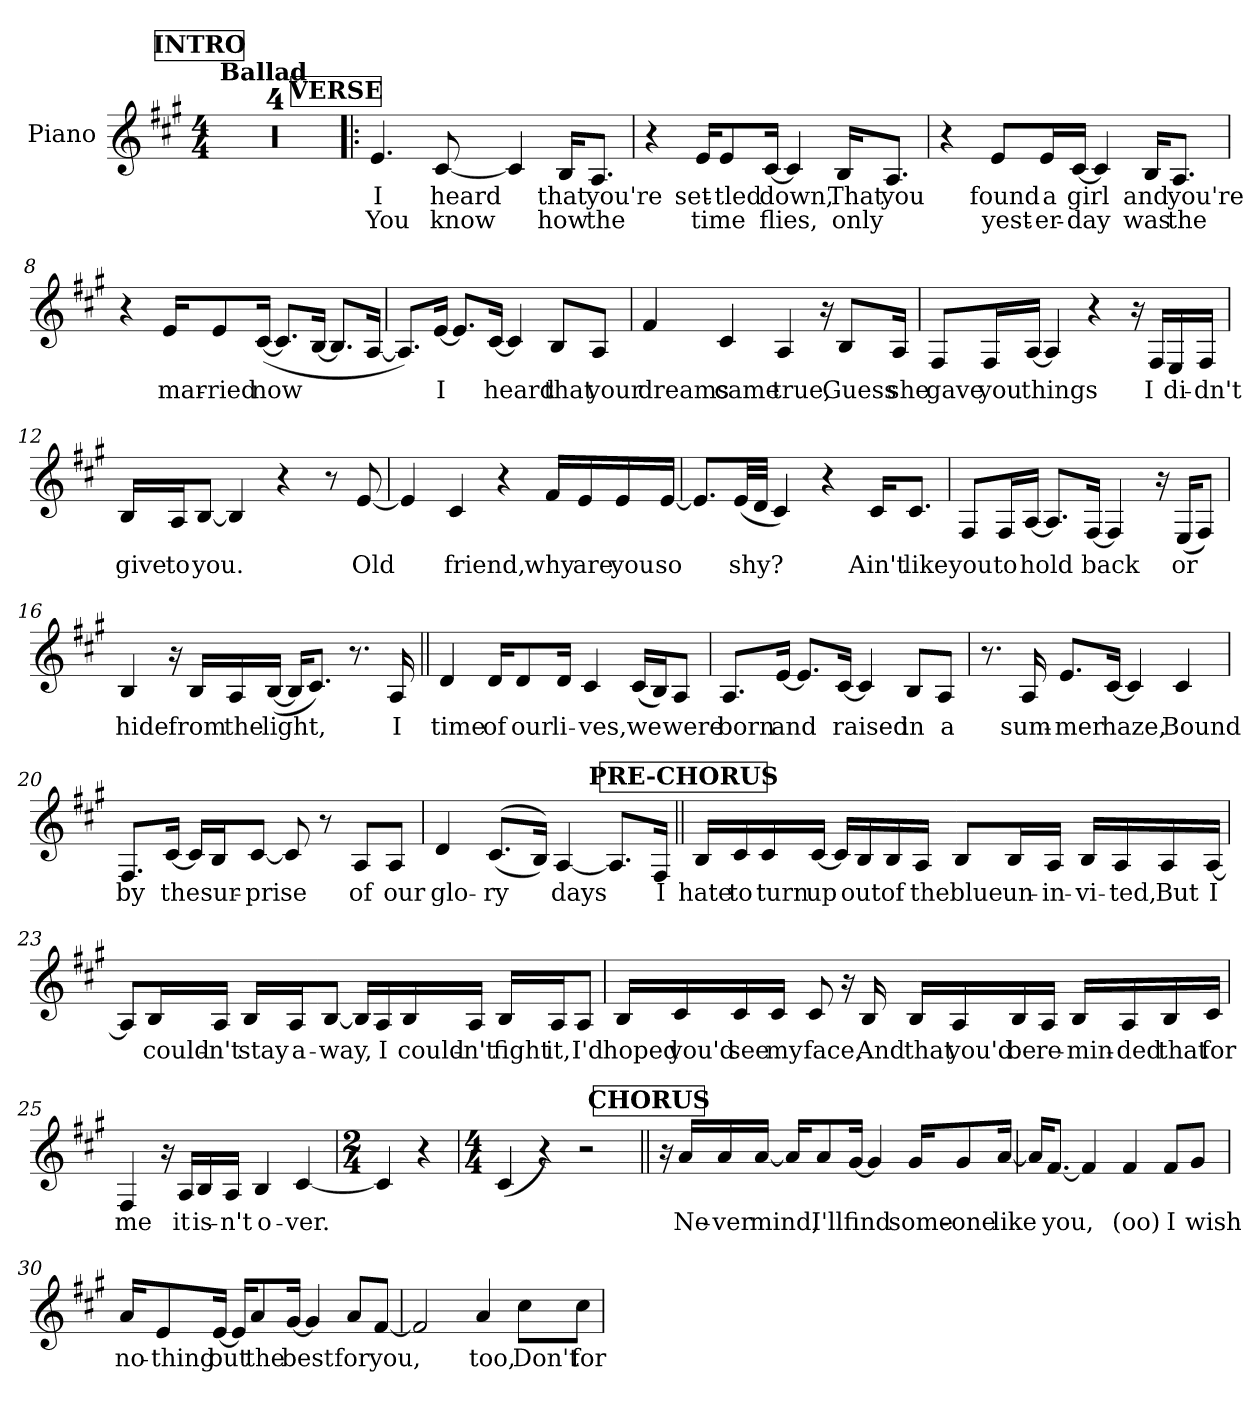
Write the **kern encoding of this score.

**kern	**text	**text
*part1	*part1	*part1
*staff1	*staff1	*staff1
*I"Piano	*	*
*I'Pno.	*	*
*clefG2	*	*
*k[f#c#g#]	*	*
*M4/4	*	*
*MM67	*	*
!!LO:REH:place=s1:a:B:fs=12:t=INTRO
=1	=1	=1
!LO:TX:a:B:t=Ballad	!	!
1r	.	.
=2	=2	=2
1r	.	.
=3	=3	=3
1r	.	.
=4	=4	=4
1r	.	.
!!LO:LB:g=z
!!LO:REH:place=s1:a:B:fs=12:t=VERSE
=5!|:	=5!|:	=5!|:
!	!LO:LY:b	!LO:LY:b
4.e/	I	You
!	!LO:LY:b	!LO:LY:b
[8c#/	heard	know
4c#/]	.	.
!	!LO:LY:b	!LO:LY:b
16B/KL	that	how
!	!LO:LY:b	!LO:LY:b
8.A/J	you're	the
=6	=6	=6
4r	.	.
!	!LO:LY:b	!LO:LY:b
16e/KL	set-	time
!	!LO:LY:b	!
8e/	-tled	.
!	!LO:LY:b	!LO:LY:b
[16c#/Jk	down,	flies,
4c#/]	.	.
!	!LO:LY:b	!LO:LY:b
16B/KL	That	only
!	!LO:LY:b	!
8.A/J	you	.
=7	=7	=7
4r	.	.
!	!LO:LY:b	!LO:LY:b
8e/L	found	yest-
!	!LO:LY:b	!LO:LY:b
16e/L	a	-er-
!	!LO:LY:b	!LO:LY:b
[16c#/JJ	girl	-day
4c#/]	.	.
!	!LO:LY:b	!LO:LY:b
16B/KL	and	was
!	!LO:LY:b	!LO:LY:b
8.A/J	you're	the
=8	=8	=8
4r	.	.
!	!LO:LY:b	!
16e/KL	mar-	.
!	!LO:LY:b	!
8e/	-ried	.
!	!LO:LY:b	!
(<[16c#/Jk	now	.
8.c#/L]	.	.
[16B/Jk	.	.
8.B/L]	.	.
[16A/Jk	.	.
!!LO:LB:g=z
=9	=9	=9
8.A/L])	.	.
!	!LO:LY:b	!
[16e/Jk	I	.
8.e/L]	.	.
!	!LO:LY:b	!
[16c#/Jk	heard	.
4c#/]	.	.
!	!LO:LY:b	!
8B/L	that	.
!	!LO:LY:b	!
8A/J	your	.
=10	=10	=10
!	!LO:LY:b	!
4f#/	dreams	.
!	!LO:LY:b	!
4c#/	came	.
!	!LO:LY:b	!
4A/	true,	.
16r	.	.
!	!LO:LY:b	!
8B/L	Guess	.
!	!LO:LY:b	!
16A/Jk	she	.
=11	=11	=11
!	!LO:LY:b	!
8F#/L	gave	.
!	!LO:LY:b	!
16F#/L	you	.
!	!LO:LY:b	!
[16A/JJ	things	.
4A/]	.	.
4r	.	.
16r	.	.
!	!LO:LY:b	!
16F#/LL	I	.
!	!LO:LY:b	!
16E/	di-	.
!	!LO:LY:b	!
16F#/JJ	-dn't	.
=12	=12	=12
!	!LO:LY:b	!
16B/LL	give	.
!	!LO:LY:b	!
16A/J	to	.
!	!LO:LY:b	!
[8B/J	you.	.
4B/]	.	.
4r	.	.
8r	.	.
!	!LO:LY:b	!
[8e/	Old	.
!!LO:LB:g=z
=13	=13	=13
4e/]	.	.
!	!LO:LY:b	!
4c#/	friend,	.
4r	.	.
!	!LO:LY:b	!
16f#/LL	why	.
!	!LO:LY:b	!
16e/	are	.
!	!LO:LY:b	!
16e/	you	.
!	!LO:LY:b	!
[16e/JJ	so	.
=14	=14	=14
8.e/L]	.	.
!	!LO:LY:b	!
(<32e/LL	shy?	.
32d/JJJ	.	.
4c#/)	.	.
4r	.	.
!	!LO:LY:b	!
16c#/KL	Ain't	.
!	!LO:LY:b	!
8.c#/J	like	.
=15	=15	=15
!	!LO:LY:b	!
8F#/L	you	.
!	!LO:LY:b	!
16F#/L	to	.
!	!LO:LY:b	!
[16A/JJ	hold	.
8.A/L]	.	.
!	!LO:LY:b	!
[16F#/Jk	back	.
4F#/]	.	.
16r	.	.
!	!LO:LY:b	!
(<16E/KL	or	.
8F#/J)	.	.
=16	=16	=16
!	!LO:LY:b	!
4B/	hide	.
16r	.	.
!	!LO:LY:b	!
16B/LL	from	.
!	!LO:LY:b	!
16A/	the	.
!	!LO:LY:b	!
(<[16B/JJ	light,	.
16B/KL]	.	.
8.c#/J)	.	.
8.r	.	.
!	!LO:LY:b	!
16A/	I	.
!!LO:LB:g=z
=17||	=17||	=17||
!	!LO:LY:b	!
4d/	time	.
!	!LO:LY:b	!
16d/KL	of	.
!	!LO:LY:b	!
8d/	our	.
!	!LO:LY:b	!
16d/Jk	li-	.
!	!LO:LY:b	!
4c#/	-ves,	.
!	!LO:LY:b	!
(<16c#/LL	we	.
16B/J)	.	.
!	!LO:LY:b	!
8A/J	were	.
=18	=18	=18
!	!LO:LY:b	!
8.A/L	born	.
!	!LO:LY:b	!
[16e/Jk	and	.
8.e/L]	.	.
!	!LO:LY:b	!
[16c#/Jk	raised	.
4c#/]	.	.
!	!LO:LY:b	!
8B/L	in	.
!	!LO:LY:b	!
8A/J	a	.
=19	=19	=19
8.r	.	.
!	!LO:LY:b	!
16A/	sum-	.
!	!LO:LY:b	!
8.e/L	-mer	.
!	!LO:LY:b	!
[16c#/Jk	haze,	.
4c#/]	.	.
!	!LO:LY:b	!
4c#/	Bound	.
=20	=20	=20
!	!LO:LY:b	!
8.F#/L	by	.
!	!LO:LY:b	!
[16c#/Jk	the	.
16c#/LL]	.	.
!	!LO:LY:b	!
16B/J	sur-	.
!	!LO:LY:b	!
[8c#/J	-prise	.
8c#/]	.	.
8r	.	.
!	!LO:LY:b	!
8A/L	of	.
!	!LO:LY:b	!
8A/J	our	.
=21	=21	=21
!	!LO:LY:b	!
4d/	glo-	.
!	!LO:LY:b	!
(<(<8.c#/L	-ry	.
16B/Jk))	.	.
!	!LO:LY:b	!
[4A/	days	.
8.A/L]	.	.
!	!LO:LY:b	!
16F#/Jk	I	.
!!LO:LB:g=z
!!LO:REH:place=s1:a:B:fs=12:t=PRE-CHORUS
=22||	=22||	=22||
!	!LO:LY:b	!
16B/LL	hate	.
!	!LO:LY:b	!
16c#/	to	.
!	!LO:LY:b	!
16c#/	turn	.
!	!LO:LY:b	!
[16c#/JJ	up	.
16c#/LL]	.	.
!	!LO:LY:b	!
16B/	out	.
!	!LO:LY:b	!
16B/	of	.
!	!LO:LY:b	!
16A/JJ	the	.
!	!LO:LY:b	!
8B/L	blue	.
!	!LO:LY:b	!
16B/L	un-	.
!	!LO:LY:b	!
16A/JJ	-in-	.
!	!LO:LY:b	!
16B/LL	-vi-	.
!	!LO:LY:b	!
16A/	-ted,	.
!	!LO:LY:b	!
16A/	But	.
!	!LO:LY:b	!
[16A/JJ	I	.
=23	=23	=23
8A/L]	.	.
!	!LO:LY:b	!
16B/L	could-	.
!	!LO:LY:b	!
16A/JJ	-n't	.
!	!LO:LY:b	!
16B/LL	stay	.
!	!LO:LY:b	!
16A/J	a-	.
!	!LO:LY:b	!
[8B/J	-way,	.
16B/LL]	.	.
!	!LO:LY:b	!
16A/	I	.
!	!LO:LY:b	!
16B/	could-	.
!	!LO:LY:b	!
16A/JJ	-n't	.
!	!LO:LY:b	!
16B/LL	fight	.
!	!LO:LY:b	!
16A/J	it,	.
!	!LO:LY:b	!
8A/J	I'd	.
!!LO:LB:g=z
=24	=24	=24
!	!LO:LY:b	!
16B/LL	hoped	.
!	!LO:LY:b	!
16c#/	you'd	.
!	!LO:LY:b	!
16c#/	see	.
!	!LO:LY:b	!
16c#/JJ	my	.
!	!LO:LY:b	!
8c#/	face,	.
16r	.	.
!	!LO:LY:b	!
16B/	And	.
!	!LO:LY:b	!
16B/LL	that	.
!	!LO:LY:b	!
16A/	you'd	.
!	!LO:LY:b	!
16B/	be	.
!	!LO:LY:b	!
16A/JJ	re-	.
!	!LO:LY:b	!
16B/LL	-min-	.
!	!LO:LY:b	!
16A/	-ded	.
!	!LO:LY:b	!
16B/	that	.
!	!LO:LY:b	!
16c#/JJ	for	.
=25	=25	=25
!	!LO:LY:b	!
4F#/	me	.
16r	.	.
!	!LO:LY:b	!
16A/LL	it	.
!	!LO:LY:b	!
16B/	is-	.
!	!LO:LY:b	!
16A/JJ	-n't	.
!	!LO:LY:b	!
4B/	o-	.
!	!LO:LY:b	!
[4c#/	-ver.	.
=26	=26	=26
*M2/4	*	*
4c#/]	.	.
4r	.	.
=27	=27	=27
*M4/4	*	*
(<4c#/	.	.
4r)	.	.
2r	.	.
!!LO:LB:g=z
!!LO:REH:place=s1:a:B:fs=12:t=CHORUS
=28||	=28||	=28||
16r	.	.
!	!LO:LY:b	!
16a/LL	Ne-	.
!	!LO:LY:b	!
16a/	-ver	.
!	!LO:LY:b	!
[16a/JJ	mind,	.
16a/KL]	.	.
!	!LO:LY:b	!
8a/	I'll	.
!	!LO:LY:b	!
[16g#/Jk	find	.
4g#/]	.	.
!	!LO:LY:b	!
16g#/KL	some-	.
!	!LO:LY:b	!
8g#/	-one	.
!	!LO:LY:b	!
[16a/Jk	like	.
=29	=29	=29
16a/KL]	.	.
!	!LO:LY:b	!
[8.f#/J	you,	.
4f#/]	.	.
!	!LO:LY:b	!
4f#/	(oo)	.
!	!LO:LY:b	!
8f#/L	I	.
!	!LO:LY:b	!
8g#/J	wish	.
!!LO:PB:g=z
=30	=30	=30
!	!LO:LY:b	!
16a/KL	no-	.
!	!LO:LY:b	!
8e/	-thing	.
!	!LO:LY:b	!
[16e/Jk	but	.
16e/KL]	.	.
!	!LO:LY:b	!
8a/	the	.
!	!LO:LY:b	!
[16g#/Jk	best	.
4g#/]	.	.
!	!LO:LY:b	!
8a/L	for	.
!	!LO:LY:b	!
[8f#/J	you,	.
=31	=31	=31
2f#/]	.	.
!	!LO:LY:b	!
4a/	too,	.
!	!LO:LY:b	!
8cc#\L	Don't	.
!	!LO:LY:b	!
8cc#\J	for-	.
=	=	=
*-	*-	*-
